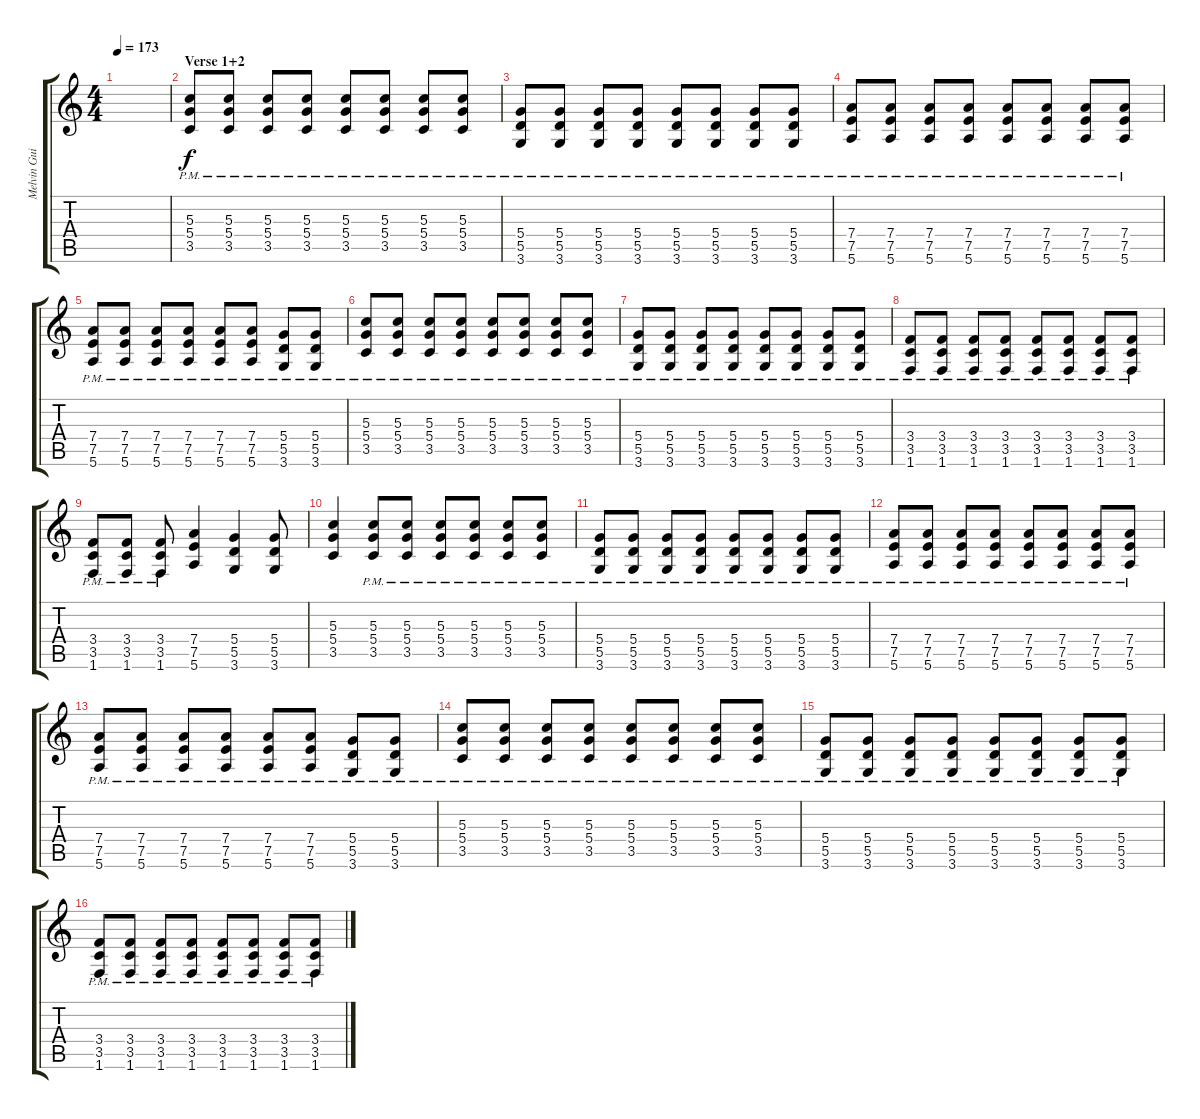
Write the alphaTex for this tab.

\track ("Melvin Guitar 2" "Melvin Gui") {instrument overdrivenguitar}
\staff {score tabs}
\tuning (E4 B3 G3 D3 A2 E2) {hide}
\ts (4 4)
\tempo 173
\clef g2
\ks c
|
\section ("" "Verse 1+2")
(5.3{pm} 5.4{pm} 3.5{pm}).8 (5.3{pm} 5.4{pm} 3.5{pm}).8 (5.3{pm} 5.4{pm} 3.5{pm}).8 (5.3{pm} 5.4{pm} 3.5{pm}).8 (5.3{pm} 5.4{pm} 3.5{pm}).8 (5.3{pm} 5.4{pm} 3.5{pm}).8 (5.3{pm} 5.4{pm} 3.5{pm}).8 (5.3{pm} 5.4{pm} 3.5{pm}).8 |
(5.4{pm} 5.5{pm} 3.6{pm}).8 (5.4{pm} 5.5{pm} 3.6{pm}).8 (5.4{pm} 5.5{pm} 3.6{pm}).8 (5.4{pm} 5.5{pm} 3.6{pm}).8 (5.4{pm} 5.5{pm} 3.6{pm}).8 (5.4{pm} 5.5{pm} 3.6{pm}).8 (5.4{pm} 5.5{pm} 3.6{pm}).8 (5.4{pm} 5.5{pm} 3.6{pm}).8 |
(7.4{pm} 7.5{pm} 5.6{pm}).8 (7.4{pm} 7.5{pm} 5.6{pm}).8 (7.4{pm} 7.5{pm} 5.6{pm}).8 (7.4{pm} 7.5{pm} 5.6{pm}).8 (7.4{pm} 7.5{pm} 5.6{pm}).8 (7.4{pm} 7.5{pm} 5.6{pm}).8 (7.4{pm} 7.5{pm} 5.6{pm}).8 (7.4{pm} 7.5{pm} 5.6{pm}).8 |
(7.4{pm} 7.5{pm} 5.6{pm}).8 (7.4{pm} 7.5{pm} 5.6{pm}).8 (7.4{pm} 7.5{pm} 5.6{pm}).8 (7.4{pm} 7.5{pm} 5.6{pm}).8 (7.4{pm} 7.5{pm} 5.6{pm}).8 (7.4{pm} 7.5{pm} 5.6{pm}).8 (5.4{pm} 5.5{pm} 3.6{pm}).8 (5.4{pm} 5.5{pm} 3.6{pm}).8 |
(5.3{pm} 5.4{pm} 3.5{pm}).8 (5.3{pm} 5.4{pm} 3.5{pm}).8 (5.3{pm} 5.4{pm} 3.5{pm}).8 (5.3{pm} 5.4{pm} 3.5{pm}).8 (5.3{pm} 5.4{pm} 3.5{pm}).8 (5.3{pm} 5.4{pm} 3.5{pm}).8 (5.3{pm} 5.4{pm} 3.5{pm}).8 (5.3{pm} 5.4{pm} 3.5{pm}).8 |
(5.4{pm} 5.5{pm} 3.6{pm}).8 (5.4{pm} 5.5{pm} 3.6{pm}).8 (5.4{pm} 5.5{pm} 3.6{pm}).8 (5.4{pm} 5.5{pm} 3.6{pm}).8 (5.4{pm} 5.5{pm} 3.6{pm}).8 (5.4{pm} 5.5{pm} 3.6{pm}).8 (5.4{pm} 5.5{pm} 3.6{pm}).8 (5.4{pm} 5.5{pm} 3.6{pm}).8 |
(3.4{pm} 3.5{pm} 1.6{pm}).8 (3.4{pm} 3.5{pm} 1.6{pm}).8 (3.4{pm} 3.5{pm} 1.6{pm}).8 (3.4{pm} 3.5{pm} 1.6{pm}).8 (3.4{pm} 3.5{pm} 1.6{pm}).8 (3.4{pm} 3.5{pm} 1.6{pm}).8 (3.4{pm} 3.5{pm} 1.6{pm}).8 (3.4{pm} 3.5{pm} 1.6{pm}).8 |
(3.4{pm} 3.5{pm} 1.6{pm}).8 (3.4{pm} 3.5{pm} 1.6{pm}).8 (3.4{pm} 3.5{pm} 1.6{pm}).8 (7.4 7.5 5.6).4 (5.4 5.5 3.6).4 (5.4 5.5 3.6).8 |
(5.3 5.4 3.5).4 (5.3{pm} 5.4{pm} 3.5{pm}).8 (5.3{pm} 5.4{pm} 3.5{pm}).8 (5.3{pm} 5.4{pm} 3.5{pm}).8 (5.3{pm} 5.4{pm} 3.5{pm}).8 (5.3{pm} 5.4{pm} 3.5{pm}).8 (5.3{pm} 5.4{pm} 3.5{pm}).8 |
(5.4{pm} 5.5{pm} 3.6{pm}).8 (5.4{pm} 5.5{pm} 3.6{pm}).8 (5.4{pm} 5.5{pm} 3.6{pm}).8 (5.4{pm} 5.5{pm} 3.6{pm}).8 (5.4{pm} 5.5{pm} 3.6{pm}).8 (5.4{pm} 5.5{pm} 3.6{pm}).8 (5.4{pm} 5.5{pm} 3.6{pm}).8 (5.4{pm} 5.5{pm} 3.6{pm}).8 |
(7.4{pm} 7.5{pm} 5.6{pm}).8 (7.4{pm} 7.5{pm} 5.6{pm}).8 (7.4{pm} 7.5{pm} 5.6{pm}).8 (7.4{pm} 7.5{pm} 5.6{pm}).8 (7.4{pm} 7.5{pm} 5.6{pm}).8 (7.4{pm} 7.5{pm} 5.6{pm}).8 (7.4{pm} 7.5{pm} 5.6{pm}).8 (7.4{pm} 7.5{pm} 5.6{pm}).8 |
(7.4{pm} 7.5{pm} 5.6{pm}).8 (7.4{pm} 7.5{pm} 5.6{pm}).8 (7.4{pm} 7.5{pm} 5.6{pm}).8 (7.4{pm} 7.5{pm} 5.6{pm}).8 (7.4{pm} 7.5{pm} 5.6{pm}).8 (7.4{pm} 7.5{pm} 5.6{pm}).8 (5.4{pm} 5.5{pm} 3.6{pm}).8 (5.4{pm} 5.5{pm} 3.6{pm}).8 |
(5.3{pm} 5.4{pm} 3.5{pm}).8 (5.3{pm} 5.4{pm} 3.5{pm}).8 (5.3{pm} 5.4{pm} 3.5{pm}).8 (5.3{pm} 5.4{pm} 3.5{pm}).8 (5.3{pm} 5.4{pm} 3.5{pm}).8 (5.3{pm} 5.4{pm} 3.5{pm}).8 (5.3{pm} 5.4{pm} 3.5{pm}).8 (5.3{pm} 5.4{pm} 3.5{pm}).8 |
(5.4{pm} 5.5{pm} 3.6{pm}).8 (5.4{pm} 5.5{pm} 3.6{pm}).8 (5.4{pm} 5.5{pm} 3.6{pm}).8 (5.4{pm} 5.5{pm} 3.6{pm}).8 (5.4{pm} 5.5{pm} 3.6{pm}).8 (5.4{pm} 5.5{pm} 3.6{pm}).8 (5.4{pm} 5.5{pm} 3.6{pm}).8 (5.4{pm} 5.5{pm} 3.6{pm}).8 |
(3.4{pm} 3.5{pm} 1.6{pm}).8 (3.4{pm} 3.5{pm} 1.6{pm}).8 (3.4{pm} 3.5{pm} 1.6{pm}).8 (3.4{pm} 3.5{pm} 1.6{pm}).8 (3.4{pm} 3.5{pm} 1.6{pm}).8 (3.4{pm} 3.5{pm} 1.6{pm}).8 (3.4{pm} 3.5{pm} 1.6{pm}).8 (3.4{pm} 3.5{pm} 1.6{pm}).8
